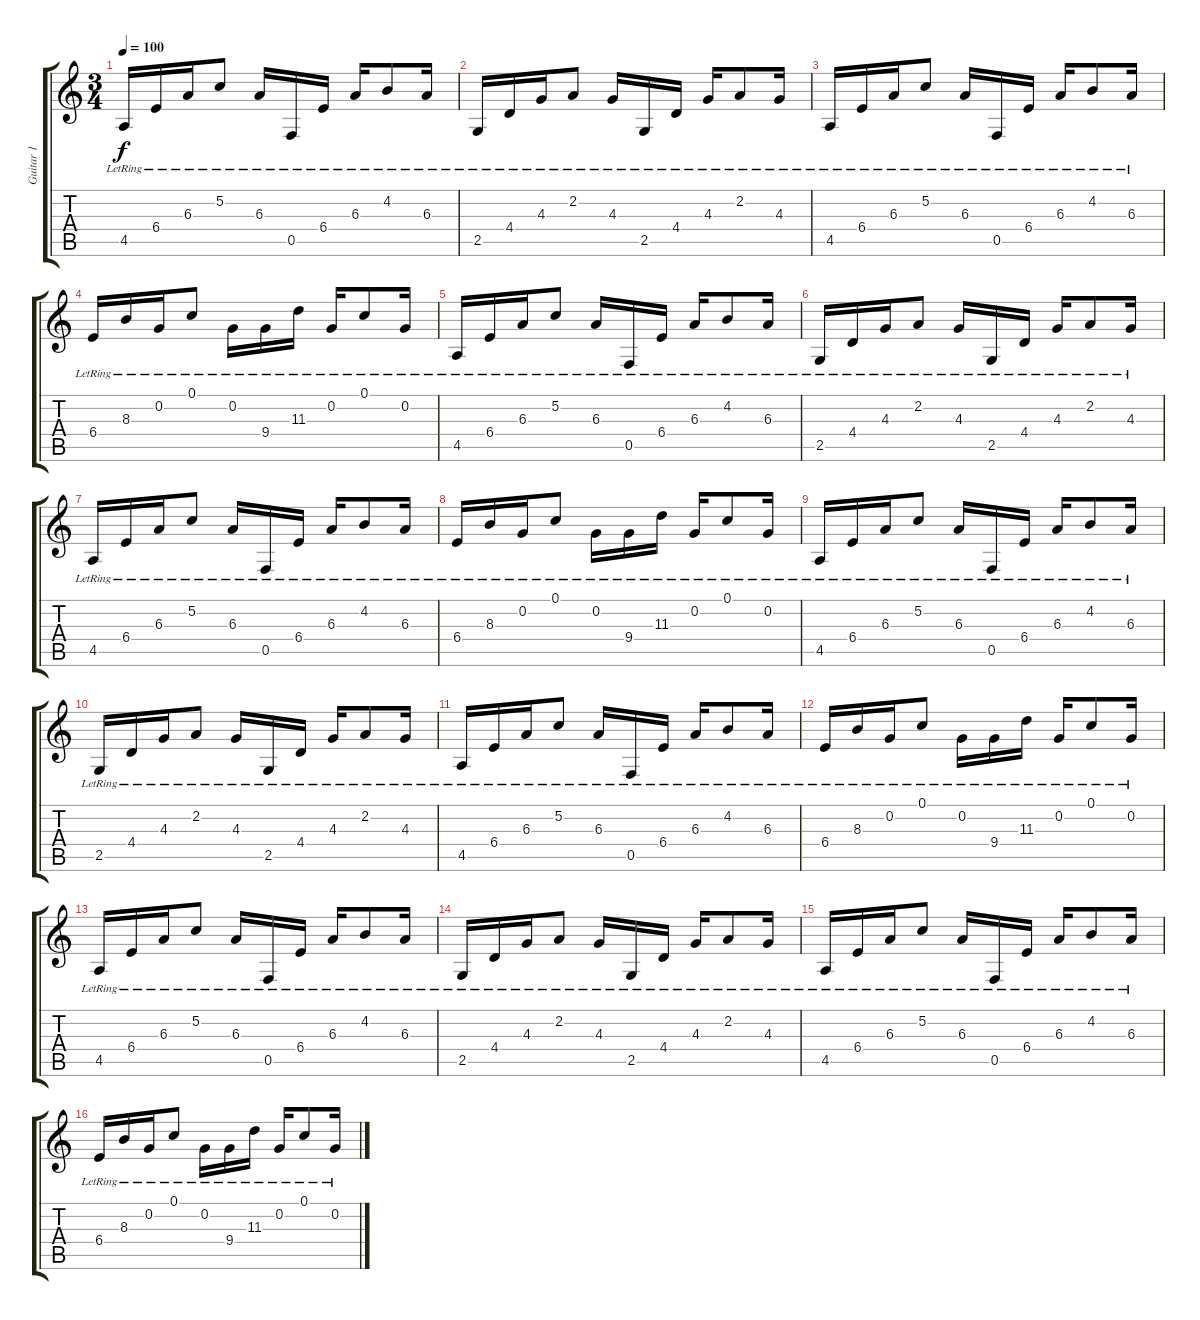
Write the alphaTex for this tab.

\track ("Guitar 1" "Guitar 1") {instrument overdrivenguitar}
\staff {score tabs}
\tuning (C4 G3 Eb3 Bb2 F2 C2) {hide}
\ts (3 4)
\tempo 100
\clef g2
\ks c
4.5{lr}.16{dy f} 6.4{lr}.16 6.3{lr}.16 5.2{lr}.8 6.3{lr}.16 0.5{lr}.16 6.4{lr}.16 6.3{lr}.16 4.2{lr}.8 6.3{lr}.16 |
2.5{lr}.16 4.4{lr}.16 4.3{lr}.16 2.2{lr}.8 4.3{lr}.16 2.5{lr}.16 4.4{lr}.16 4.3{lr}.16 2.2{lr}.8 4.3{lr}.16 |
4.5{lr}.16 6.4{lr}.16 6.3{lr}.16 5.2{lr}.8 6.3{lr}.16 0.5{lr}.16 6.4{lr}.16 6.3{lr}.16 4.2{lr}.8 6.3{lr}.16 |
6.4{lr}.16 8.3{lr}.16 0.2{lr}.16 0.1{lr}.8 0.2{lr}.16 9.4{lr}.16 11.3{lr}.16 0.2{lr}.16 0.1{lr}.8 0.2{lr}.16 |
4.5{lr}.16 6.4{lr}.16 6.3{lr}.16 5.2{lr}.8 6.3{lr}.16 0.5{lr}.16 6.4{lr}.16 6.3{lr}.16 4.2{lr}.8 6.3{lr}.16 |
2.5{lr}.16 4.4{lr}.16 4.3{lr}.16 2.2{lr}.8 4.3{lr}.16 2.5{lr}.16 4.4{lr}.16 4.3{lr}.16 2.2{lr}.8 4.3{lr}.16 |
4.5{lr}.16 6.4{lr}.16 6.3{lr}.16 5.2{lr}.8 6.3{lr}.16 0.5{lr}.16 6.4{lr}.16 6.3{lr}.16 4.2{lr}.8 6.3{lr}.16 |
6.4{lr}.16 8.3{lr}.16 0.2{lr}.16 0.1{lr}.8 0.2{lr}.16 9.4{lr}.16 11.3{lr}.16 0.2{lr}.16 0.1{lr}.8 0.2{lr}.16 |
4.5{lr}.16 6.4{lr}.16 6.3{lr}.16 5.2{lr}.8 6.3{lr}.16 0.5{lr}.16 6.4{lr}.16 6.3{lr}.16 4.2{lr}.8 6.3{lr}.16 |
2.5{lr}.16 4.4{lr}.16 4.3{lr}.16 2.2{lr}.8 4.3{lr}.16 2.5{lr}.16 4.4{lr}.16 4.3{lr}.16 2.2{lr}.8 4.3{lr}.16 |
4.5{lr}.16{volume 12} 6.4{lr}.16 6.3{lr}.16 5.2{lr}.8 6.3{lr}.16 0.5{lr}.16 6.4{lr}.16 6.3{lr}.16 4.2{lr}.8 6.3{lr}.16 |
6.4{lr}.16{volume 11} 8.3{lr}.16 0.2{lr}.16 0.1{lr}.8 0.2{lr}.16 9.4{lr}.16 11.3{lr}.16 0.2{lr}.16 0.1{lr}.8 0.2{lr}.16 |
4.5{lr}.16{volume 10} 6.4{lr}.16 6.3{lr}.16 5.2{lr}.8 6.3{lr}.16 0.5{lr}.16 6.4{lr}.16 6.3{lr}.16 4.2{lr}.8 6.3{lr}.16 |
2.5{lr}.16{volume 9} 4.4{lr}.16 4.3{lr}.16 2.2{lr}.8 4.3{lr}.16 2.5{lr}.16 4.4{lr}.16 4.3{lr}.16 2.2{lr}.8 4.3{lr}.16 |
4.5{lr}.16{volume 7} 6.4{lr}.16 6.3{lr}.16 5.2{lr}.8 6.3{lr}.16 0.5{lr}.16 6.4{lr}.16 6.3{lr}.16 4.2{lr}.8 6.3{lr}.16 |
6.4{lr}.16{volume 5} 8.3{lr}.16 0.2{lr}.16 0.1{lr}.8 0.2{lr}.16 9.4{lr}.16 11.3{lr}.16 0.2{lr}.16 0.1{lr}.8 0.2{lr}.16
